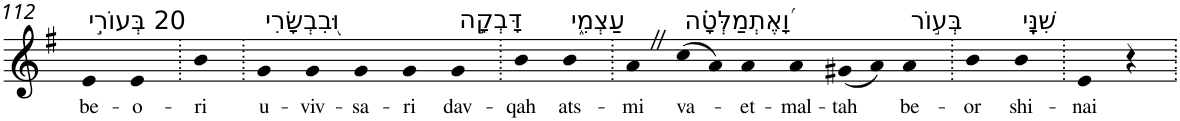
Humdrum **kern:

**kern	**text
*part1	*part1
*staff1	*staff1
*I"Piano	*
*I'Pno	*
!!LO:PB:g=z
*clefG2	*
*k[f#]	*
*G:	*
=112	=112
!LO:TX:a:t=20 בְּעוֹרִ֣י	!
!	!LO:LY:b
4e	be-
!	!LO:LY:b
4e	-o-
=113.	=113.
!	!LO:LY:b
4b	-ri
=114.	=114.
!LO:TX:a:t=וּ֭בִבְשָׂרִי	!
!	!LO:LY:b
4g	u-
!	!LO:LY:b
4g	-viv-
!	!LO:LY:b
4g	-sa-
!	!LO:LY:b
4g	-ri
!LO:TX:a:t=דָּבְקָ֣ה	!
!	!LO:LY:b
4g	dav-
=115.	=115.
!	!LO:LY:b
4b	-qah
!LO:TX:a:t=עַצְמִ֑י	!
!	!LO:LY:b
4b	ats-
=116.	=116.
!	!LO:LY:b
4aZ	-mi
!LO:TX:a:t=וָ֝אֶתְמַלְּטָ֗ה	!
!	!LO:LY:b
(8cc	va-
8a)	.
!	!LO:LY:b
4a	-et-
!	!LO:LY:b
4a	-mal-
!	!LO:LY:b
(8g#X	-tah
8a)	.
!LO:TX:a:t=בְּע֣וֹר	!
!	!LO:LY:b
4a	be-
=117.	=117.
!	!LO:LY:b
4b	-or
!LO:TX:a:t=שִׁנָּֽי	!
!	!LO:LY:b
4b	shi-
=118.	=118.
!	!LO:LY:b
4e	-nai
4r	.
=.	=.
*-	*-
